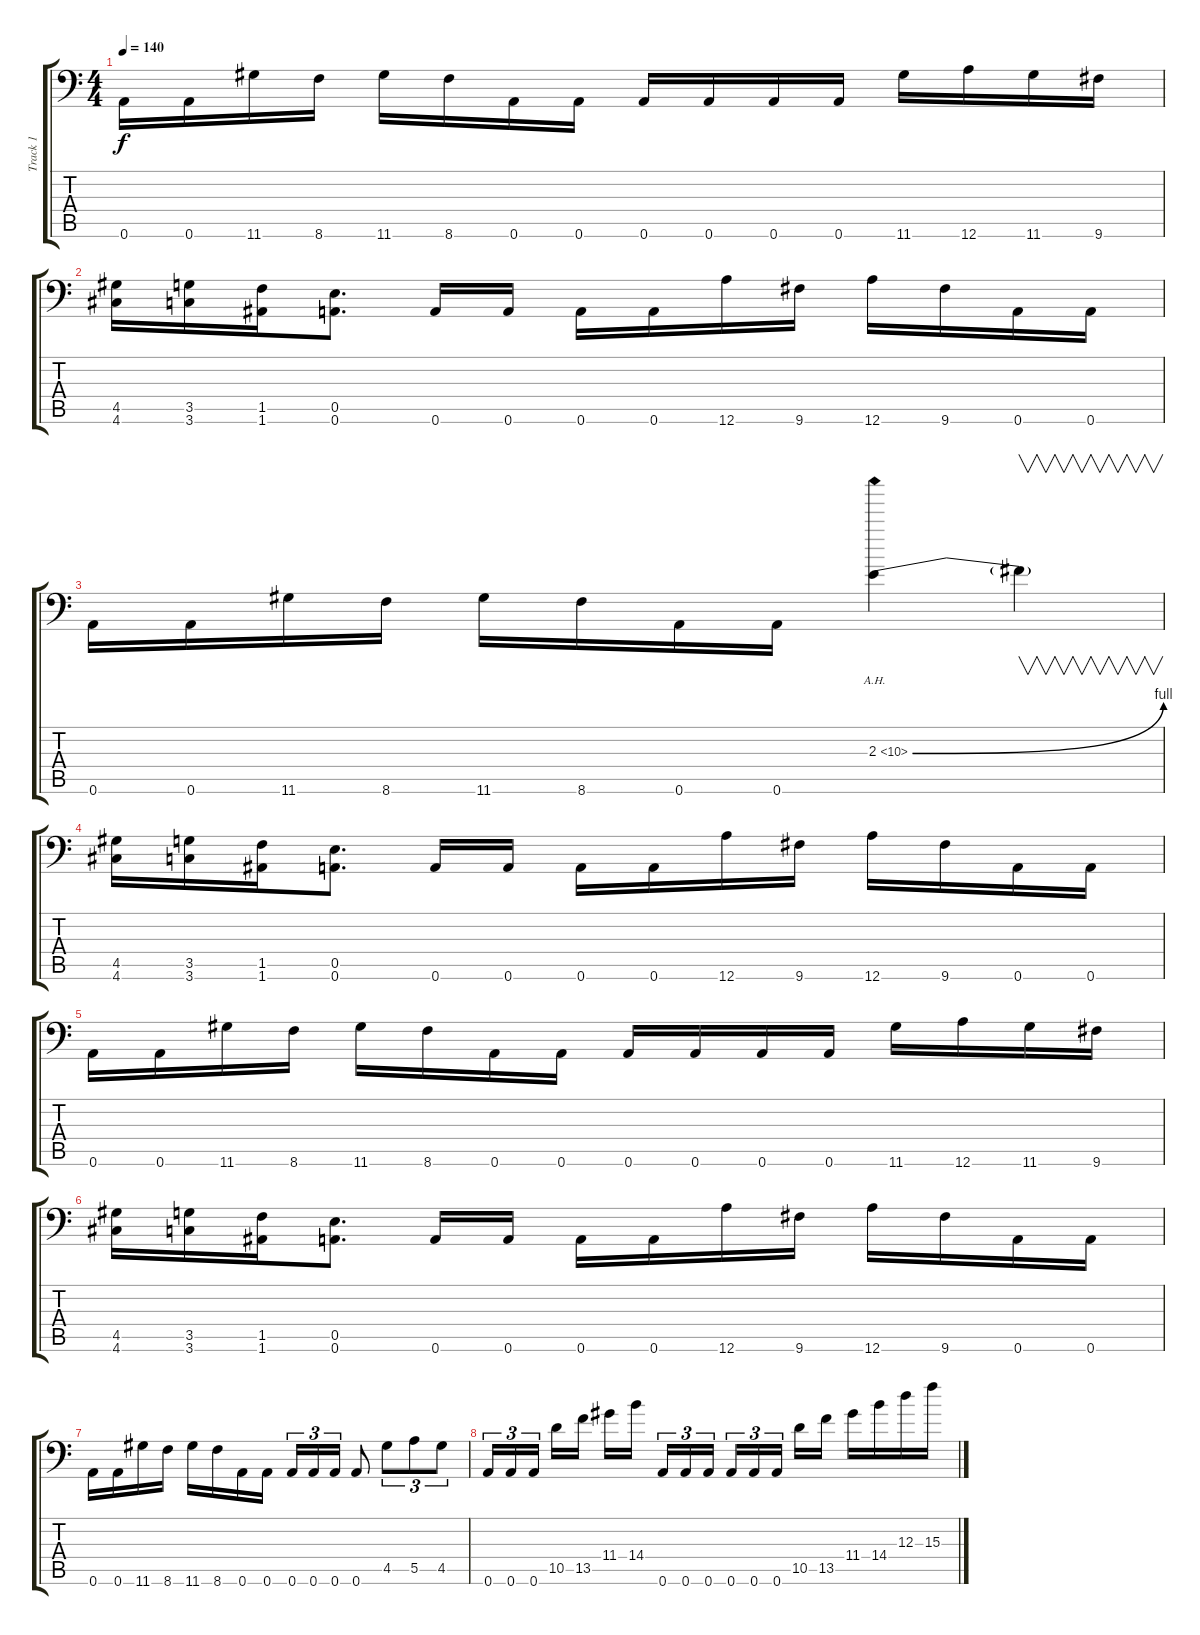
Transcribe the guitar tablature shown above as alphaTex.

\track ("Track 1" "Track 1") {instrument overdrivenguitar}
\staff {score tabs}
\tuning (B3 Gb3 D3 A2 E2 A1) {hide}
\ts (4 4)
\tempo 140
\clef f4
\ks c
0.6.16{dy f} 0.6.16 11.6.16 8.6.16 11.6.16 8.6.16 0.6.16 0.6.16 0.6.16 0.6.16 0.6.16 0.6.16 11.6.16 12.6.16 11.6.16 9.6.16 |
(4.5 4.6).16 (3.5 3.6).16 (1.5 1.6).16 (0.5 0.6).8{d} 0.6.16 0.6.16 0.6.16 0.6.16 12.6.16 9.6.16 12.6.16 9.6.16 0.6.16 0.6.16 |
0.6.16 0.6.16 11.6.16 8.6.16 11.6.16 8.6.16 0.6.16 0.6.16 2.3{be (bend 0 0 60 4) ah 8}.4 2.3{t}.4{v} |
(4.5 4.6).16 (3.5 3.6).16 (1.5 1.6).16 (0.5 0.6).8{d} 0.6.16 0.6.16 0.6.16 0.6.16 12.6.16 9.6.16 12.6.16 9.6.16 0.6.16 0.6.16 |
0.6.16 0.6.16 11.6.16 8.6.16 11.6.16 8.6.16 0.6.16 0.6.16 0.6.16 0.6.16 0.6.16 0.6.16 11.6.16 12.6.16 11.6.16 9.6.16 |
(4.5 4.6).16 (3.5 3.6).16 (1.5 1.6).16 (0.5 0.6).8{d} 0.6.16 0.6.16 0.6.16 0.6.16 12.6.16 9.6.16 12.6.16 9.6.16 0.6.16 0.6.16 |
0.6.16 0.6.16 11.6.16 8.6.16 11.6.16 8.6.16 0.6.16 0.6.16 0.6.16{tu (3 2)} 0.6.16{tu (3 2)} 0.6.16{tu (3 2)} 0.6.8 4.5.8{tu (3 2)} 5.5.8{tu (3 2)} 4.5.8{tu (3 2)} |
0.6.16{tu (3 2)} 0.6.16{tu (3 2)} 0.6.16{tu (3 2) beam splitsecondary} 10.5.16 13.5.16 11.4.16 14.4.16{beam splitsecondary} 0.6.16{tu (3 2)} 0.6.16{tu (3 2)} 0.6.16{tu (3 2)} 0.6.16{tu (3 2)} 0.6.16{tu (3 2)} 0.6.16{tu (3 2) beam splitsecondary} 10.5.16 13.5.16 11.4.16 14.4.16 12.3.16 15.3.16
